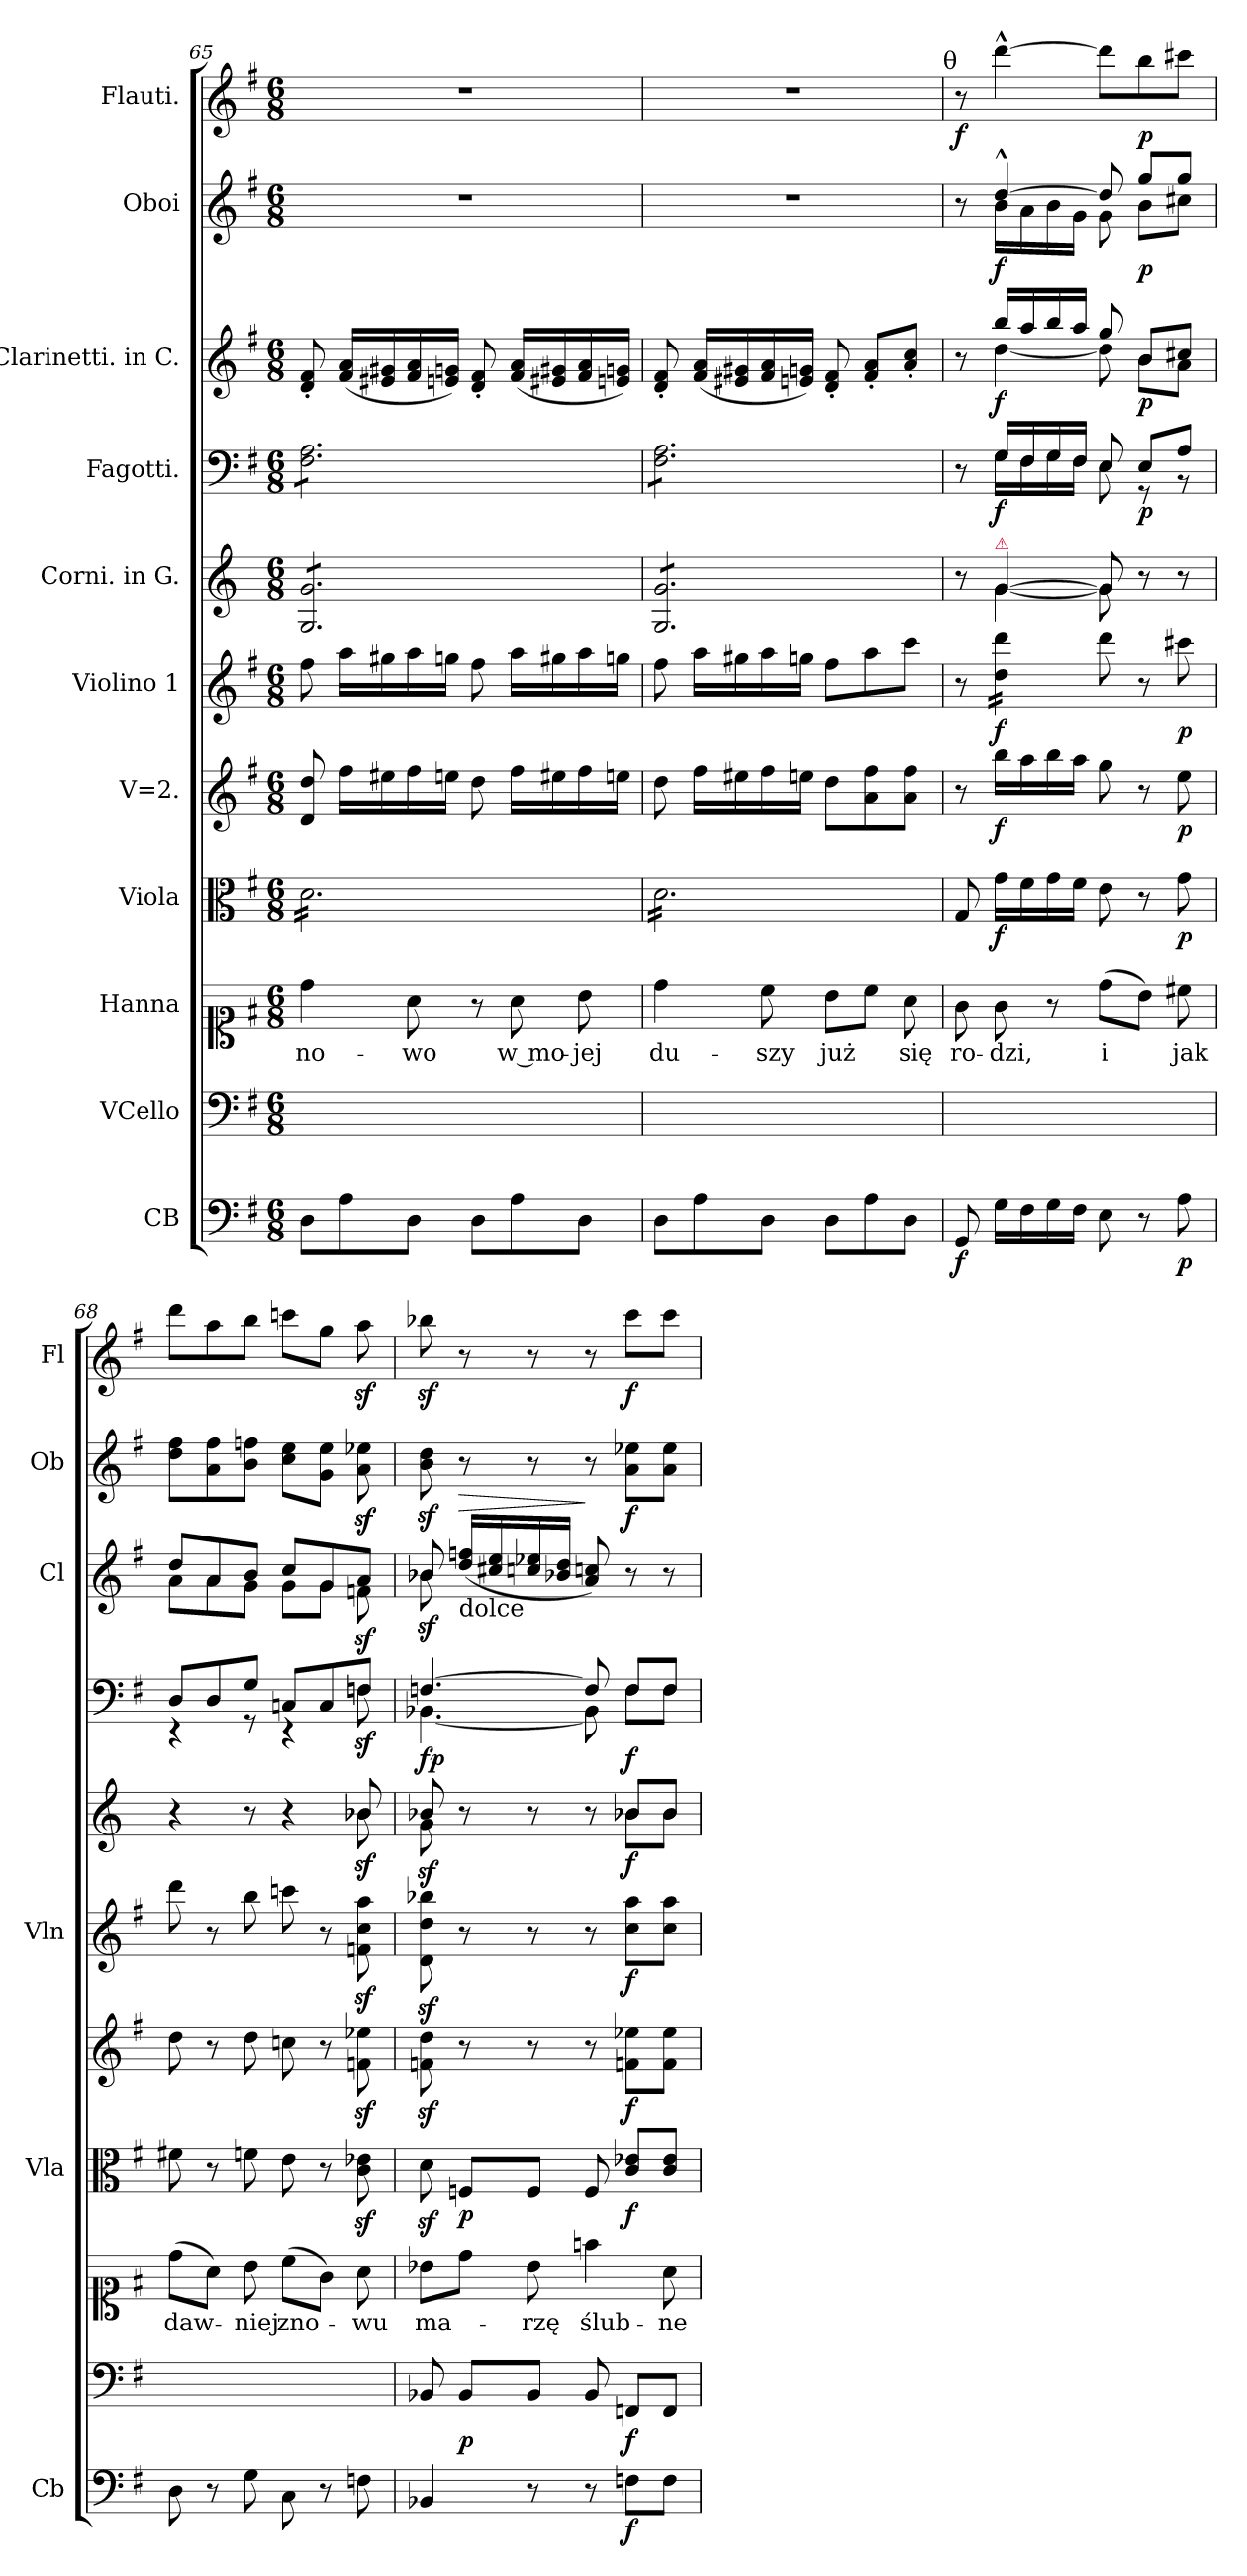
**kern	**dynam	**kern	**dynam	**kern	**text	**kern	**dynam	**kern	**dynam	**kern	**dynam	**kern	**dynam	**kern	**dynam	**kern	**dynam	**kern	**dynam	**kern	**dynam
*part11	*part11	*part10	*part10	*part9	*part9	*part8	*part8	*part7	*part7	*part6	*part6	*part5	*part5	*part4	*part4	*part3	*part3	*part2	*part2	*part1	*part1
*staff11	*staff11	*staff10	*staff10	*staff9	*staff9	*staff8	*staff8	*staff7	*staff7	*staff6	*staff6	*staff5	*staff5	*staff4	*staff4	*staff3	*staff3	*staff2	*staff2	*staff1	*staff1
*I"CB	*	*I"VCello	*	*I"Hanna	*	*I"Viola	*	*I"V=2.	*	*I"Violino 1	*	*I"Corni. in G.	*	*I"Fagotti.	*	*I"Clarinetti. in C.	*	*I"Oboi	*	*I"Flauti.	*
*I'Cb	*	*	*	*	*	*I'Vla	*	*	*	*I'Vln	*	*	*	*	*	*I'Cl	*	*I'Ob	*	*I'Fl	*
*clefF4	*	*clefF4	*	*clefC1	*	*clefC3	*	*clefG2	*	*clefG2	*	*clefG2	*	*clefF4	*	*clefG2	*	*clefG2	*	*clefG2	*
*ITrd8c12	*	*	*	*	*	*	*	*	*	*	*	*ITrd3c5	*	*	*	*	*	*	*	*	*
*k[f#]	*	*k[f#]	*	*k[f#]	*	*k[f#]	*	*k[f#]	*	*k[f#]	*	*k[f#]	*	*k[f#]	*	*k[f#]	*	*k[f#]	*	*k[f#]	*
*G:	*	*G:	*	*G:	*	*G:	*	*G:	*	*G:	*	*G:	*	*G:	*	*G:	*	*G:	*	*G:	*
*M6/8	*	*M6/8	*	*M6/8	*	*M6/8	*	*M6/8	*	*M6/8	*	*M6/8	*	*M6/8	*	*M6/8	*	*M6/8	*	*M6/8	*
=65	=65	=65	=65	=65	=65	=65	=65	=65	=65	=65	=65	=65	=65	=65	=65	=65	=65	=65	=65	=65	=65
*	*	*	*	*	*	*tremolo	*	*	*	*	*	*	*	*	*	*	*	*	*	*	*
*	*	*	*	*	*	*	*	*	*	*	*	*tremolo	*	*	*	*	*	*	*	*	*
*	*	*	*	*	*	*	*	*	*	*	*	*	*	*tremolo	*	*	*	*	*	*	*
8DD\L	.	8D\Lyy	.	4dd\	no-	16d\LL	.	8d/ 8dd/	.	8ff#\	.	8D/ 8d/L	.	8F#\ 8A\L	.	8d'/ 8f#'/	.	2.r	.	2.r	.
.	.	.	.	.	.	16d\	.	.	.	.	.	.	.	.	.	.	.	.	.	.	.
8AA\	.	8A\yy	.	.	.	16d\	.	16ff#\LL	.	16aa\LL	.	8D/ 8d/	.	8F#\ 8A\	.	(16f#/ 16a/LL	.	.	.	.	.
.	.	.	.	.	.	16d\	.	16ee#X\	.	16gg#X\	.	.	.	.	.	16e#X/ 16g#X/	.	.	.	.	.
8DD\J	.	8D\Jyy	.	8a\	-wo	16d\	.	16ff#\	.	16aa\	.	8D/ 8d/	.	8F#\ 8A\	.	16f#/ 16a/	.	.	.	.	.
.	.	.	.	.	.	16d\	.	16een\JJ	.	16ggn\JJ	.	.	.	.	.	16en/ 16gn/JJ)	.	.	.	.	.
8DD\L	.	8D\Lyy	.	8r	.	16d\	.	8dd\	.	8ff#\	.	8D/ 8d/	.	8F#\ 8A\	.	8d'/ 8f#'/	.	.	.	.	.
.	.	.	.	.	.	16d\	.	.	.	.	.	.	.	.	.	.	.	.	.	.	.
8AA\	.	8A\yy	.	8a\	w mo-	16d\	.	16ff#\LL	.	16aa\LL	.	8D/ 8d/	.	8F#\ 8A\	.	(16f#/ 16a/LL	.	.	.	.	.
.	.	.	.	.	.	16d\	.	16ee#X\	.	16gg#X\	.	.	.	.	.	16e#X/ 16g#X/	.	.	.	.	.
8DD\J	.	8D\Jyy	.	8b\	-jej	16d\	.	16ff#\	.	16aa\	.	8D/ 8d/J	.	8F#\ 8A\J	.	16f#/ 16a/	.	.	.	.	.
.	.	.	.	.	.	16d\JJ	.	16een\JJ	.	16ggn\JJ	.	.	.	.	.	16en/ 16gn/JJ)	.	.	.	.	.
=66	=66	=66	=66	=66	=66	=66	=66	=66	=66	=66	=66	=66	=66	=66	=66	=66	=66	=66	=66	=66	=66
8DD\L	.	8D\Lyy	.	4dd\	du-	16d\LL	.	8dd\	.	8ff#\	.	8D/ 8d/L	.	8F#\ 8A\L	.	8d'/ 8f#'/	.	2.r	.	2.r	.
.	.	.	.	.	.	16d\	.	.	.	.	.	.	.	.	.	.	.	.	.	.	.
8AA\	.	8A\yy	.	.	.	16d\	.	16ff#\LL	.	16aa\LL	.	8D/ 8d/	.	8F#\ 8A\	.	(16f#/ 16a/LL	.	.	.	.	.
.	.	.	.	.	.	16d\	.	16ee#X\	.	16gg#X\	.	.	.	.	.	16e#X/ 16g#X/	.	.	.	.	.
8DD\J	.	8D\Jyy	.	8cc\	-szy	16d\	.	16ff#\	.	16aa\	.	8D/ 8d/	.	8F#\ 8A\	.	16f#/ 16a/	.	.	.	.	.
.	.	.	.	.	.	16d\	.	16een\JJ	.	16ggn\JJ	.	.	.	.	.	16en/ 16gn/JJ)	.	.	.	.	.
8DD\L	.	8D\Lyy	.	8b\L	już	16d\	.	8dd\L	.	8ff#\L	.	8D/ 8d/	.	8F#\ 8A\	.	8d'/ 8f#'/	.	.	.	.	.
.	.	.	.	.	.	16d\	.	.	.	.	.	.	.	.	.	.	.	.	.	.	.
8AA\	.	8A\yy	.	8cc\J	.	16d\	.	8a\ 8ff#\	.	8aa\	.	8D/ 8d/	.	8F#\ 8A\	.	8f#'/ 8a'/L	.	.	.	.	.
.	.	.	.	.	.	16d\	.	.	.	.	.	.	.	.	.	.	.	.	.	.	.
8DD\J	.	8D\Jyy	.	8a\	się	16d\	.	8a\ 8ff#\J	.	8ccc\J	.	8D/ 8d/J	.	8F#\ 8A\J	.	8a'/ 8cc'/J	.	.	.	.	.
*	*	*	*	*	*	*	*	*	*	*	*	*	*	*Xtremolo	*	*	*	*	*	*	*
*	*	*	*	*	*	*	*	*	*	*	*	*Xtremolo	*	*	*	*	*	*	*	*	*
.	.	.	.	.	.	16d\JJ	.	.	.	.	.	.	.	.	.	.	.	.	.	.	.
*	*	*	*	*	*	*Xtremolo	*	*	*	*	*	*	*	*	*	*	*	*	*	*	*
!	!	!	!	!	!	!	!	!	!	!	!	!	!	!	!	!	!	!	!	!LO:TX:a:t=θ	!
=67	=67	=67	=67	=67	=67	=67	=67	=67	=67	=67	=67	=67	=67	=67	=67	=67	=67	=67	=67	=67	=67
*	*	*	*	*	*	*	*	*	*	*	*	*^	*	*^	*	*^	*	*^	*	*	*
8GGG/	f	8GG/yy	.	8g\	ro-	8G/	.	8r	.	8r	.	8r	8ryy	.	8r	8ryy	.	8r	8ryy	.	8r	8ryy	.	8r	f
!	!	!	!	!	!	!	!	!	!	!	!	!LO:TX:a:color=crimson:t=⚠	!	!	!	!	!	!	!	!	!	!	!	!	!
!	!	!	!	!	!	!	!	!	!	!LO:TX:a:color=crimson:t=⚠	!	!	!	!	!	!	!	!	!	!	!	!	!	!	!
*	*	*	*	*	*	*	*	*	*	*tremolo	*	*	*	*	*	*	*	*	*	*	*	*	*	*	*
16GG\LL	.	16G\LLyy	.	8g\	-dzi,	16g\LL	f	16bb\LL	f	16dd\ 16ddd\LL	f	[4d/	[4d\	.	16G/LL	16G\LL	f	16bb/LL	[4dd\	f	[4dd^^/	16b\LL	f	[4ddd^^\	.
16FF#\	.	16F#\yy	.	.	.	16f#\	.	16aa\	.	16dd\ 16ddd\	.	.	.	.	16F#/	16F#\	.	16aa/	.	.	.	16a\	.	.	.
16GG\	.	16G\yy	.	8r	.	16g\	.	16bb\	.	16dd\ 16ddd\	.	.	.	.	16G/	16G\	.	16bb/	.	.	.	16b\	.	.	.
16FF#\JJ	.	16F#\JJyy	.	.	.	16f#\JJ	.	16aa\JJ	.	16dd\ 16ddd\JJ	.	.	.	.	16F#/JJ	16F#\JJ	.	16aa/JJ	.	.	.	16g\JJ	.	.	.
*	*	*	*	*	*	*	*	*	*	*Xtremolo	*	*	*	*	*	*	*	*	*	*	*	*	*	*	*
8EE\	.	8E\yy	.	(8dd\L	i	8e\	.	8gg\	.	8ddd\	.	8d/]	8d\]	.	8E/	8E\	.	8gg/	8dd\]	.	8dd/]	8g\	.	8ddd\L]	.
!	!	!	!	!	!	!	!	!	!	!	!	!	!	!	!	!	!LO:DY:b	!	!	!LO:DY:b	!	!	!	!	!
8r	.	8ryy	.	8b\J)	.	8r	.	8r	.	8r	.	8r	8ryy	.	8E/L	8r	p	8b/L	8b\L	p	8gg/L	8b\L	p	8bb\	p
!	!LO:DY:b	!	!	!	!	!	!LO:DY:b	!	!LO:DY:b	!	!LO:DY:b	!	!	!	!	!	!	!	!	!	!	!	!	!	!
8AA\	p	8A\yy	.	8cc#X\	jak	8g\	p	8ee\	p	8ccc#X\	p	8r	8ryy	.	8A/J	8r	.	8cc#X/J	8a\J	.	8gg/J	8cc#X\J	.	8ccc#X\J	.
*	*	*	*	*	*	*	*	*	*	*	*	*	*	*	*	*	*	*	*	*	*v	*v	*	*	*
=68	=68	=68	=68	=68	=68	=68	=68	=68	=68	=68	=68	=68	=68	=68	=68	=68	=68	=68	=68	=68	=68	=68	=68	=68
8DD\	.	8D\yy	.	(8dd\L	daw-	8f#X\	.	8dd\	.	8ddd\	.	4r	2ryy	.	8D/L	4r	.	8dd/L	8a\L	.	8dd\ 8ff#\L	.	8ddd\L	.
8r	.	8ryy	.	8a\J)	.	8r	.	8r	.	8r	.	.	.	.	8D/	.	.	8a/	8a\	.	8a\ 8ff#\	.	8aa\	.
8GG\	.	8G\yy	.	8b\	-niej	8fn\	.	8dd\	.	8bb\	.	8r	.	.	8G/J	8rGG	.	8b/J	8g\J	.	8b\ 8ffn\J	.	8bb\J	.
8CC\	.	8C\yy	.	(8cc\L	zno-	8e\	.	8ccn\	.	8cccn\	.	4r	.	.	8Cn/L	4r	.	8cc/L	8g\L	.	8cc\ 8ee\L	.	8cccn\L	.
8r	.	8ryy	.	8g\J)	.	8r	.	8r	.	8r	.	.	8ryy	.	8C/	.	.	8g/	8g\J	.	8g\ 8ee\J	.	8gg\J	.
8FFn\	.	8Fn\yy	.	8a\	-wu	8cz\ 8e-Xz\	.	8fnz\ 8ee-Xz\	.	8fnz\ 8ccz\ 8aaz\	.	8fn/	8fnz\	.	8Fn/J	8Fnz\	.	8a/J	8fnz\	.	8az\ 8ee-Xz\	.	8aaz\	.
=69	=69	=69	=69	=69	=69	=69	=69	=69	=69	=69	=69	=69	=69	=69	=69	=69	=69	=69	=69	=69	=69	=69	=69	=69
4BBB-X/	.	8BB-X/	.	8b-X\L	ma-	8dz\	.	8fnz\ 8ddz\	.	8dz\ 8ddz\ 8bb-Xz\	.	8fn/	8dz\	.	[4.Fn/	[4.BB-X\	fp	8b-X/	8b-Xz\	.	8bz\ 8ddz\	.	8bb-Xz\	.
!	!	!	!	!	!	!	!	!	!	!	!	!	!	!	!	!	!	!LO:TX:b:t=dolce	!	!	!	!	!	!
!	!	!	!LO:DY:b	!	!	!	!	!	!	!	!	!	!	!	!	!	!	!	!	!LO:HP:a	!	!	!	!
.	.	8BB-/L	p	8dd\J	.	8Fn/L	p	8r	.	8r	.	8r	8ryy	.	.	.	.	(16dd/ 16ffn/LL	8ryy	>	8r	.	8r	.
.	.	.	.	.	.	.	.	.	.	.	.	.	.	.	.	.	.	16cc#X/ 16ee/	.	.	.	.	.	.
8r	.	8BB-/J	.	8b-\	-rzę	8F/J	.	8r	.	8r	.	8r	8ryy	.	.	.	.	16ccn/ 16ee-X/	2ryy	.	8r	.	8r	.
.	.	.	.	.	.	.	.	.	.	.	.	.	.	.	.	.	.	16b-X/ 16dd/JJ	.	.	.	.	.	.
8r	.	8BB-/	.	4ffn\	ślub-	8F/	.	8r	.	8r	.	8r	8ryy	.	8F/]	8BB-\]	.	8a/ 8ccn/)	.	]	8r	.	8r	.
8FFn\L	f	8FFn/L	f	.	.	8c/ 8e-X/L	f	8fn\ 8ee-X\L	f	8cc\ 8aa\L	f	8fn/L	8fn\L	f	8F/L	8F\L	f	8r	.	.	8a\ 8ee-X\L	f	8ccc\L	f
8FF\J	.	8FF/J	.	8a\	-ne	8c/ 8e-/J	.	8f\ 8ee-\J	.	8cc\ 8aa\J	.	8f/J	8f\J	.	8F/J	8F\J	.	8r	.	.	8a\ 8ee-\J	.	8ccc\J	.
*	*	*	*	*	*	*	*	*	*	*	*	*v	*v	*	*	*	*	*v	*v	*	*	*	*	*
*	*	*	*	*	*	*	*	*	*	*	*	*	*	*v	*v	*	*	*	*	*	*	*
=	=	=	=	=	=	=	=	=	=	=	=	=	=	=	=	=	=	=	=	=	=
*-	*-	*-	*-	*-	*-	*-	*-	*-	*-	*-	*-	*-	*-	*-	*-	*-	*-	*-	*-	*-	*-
